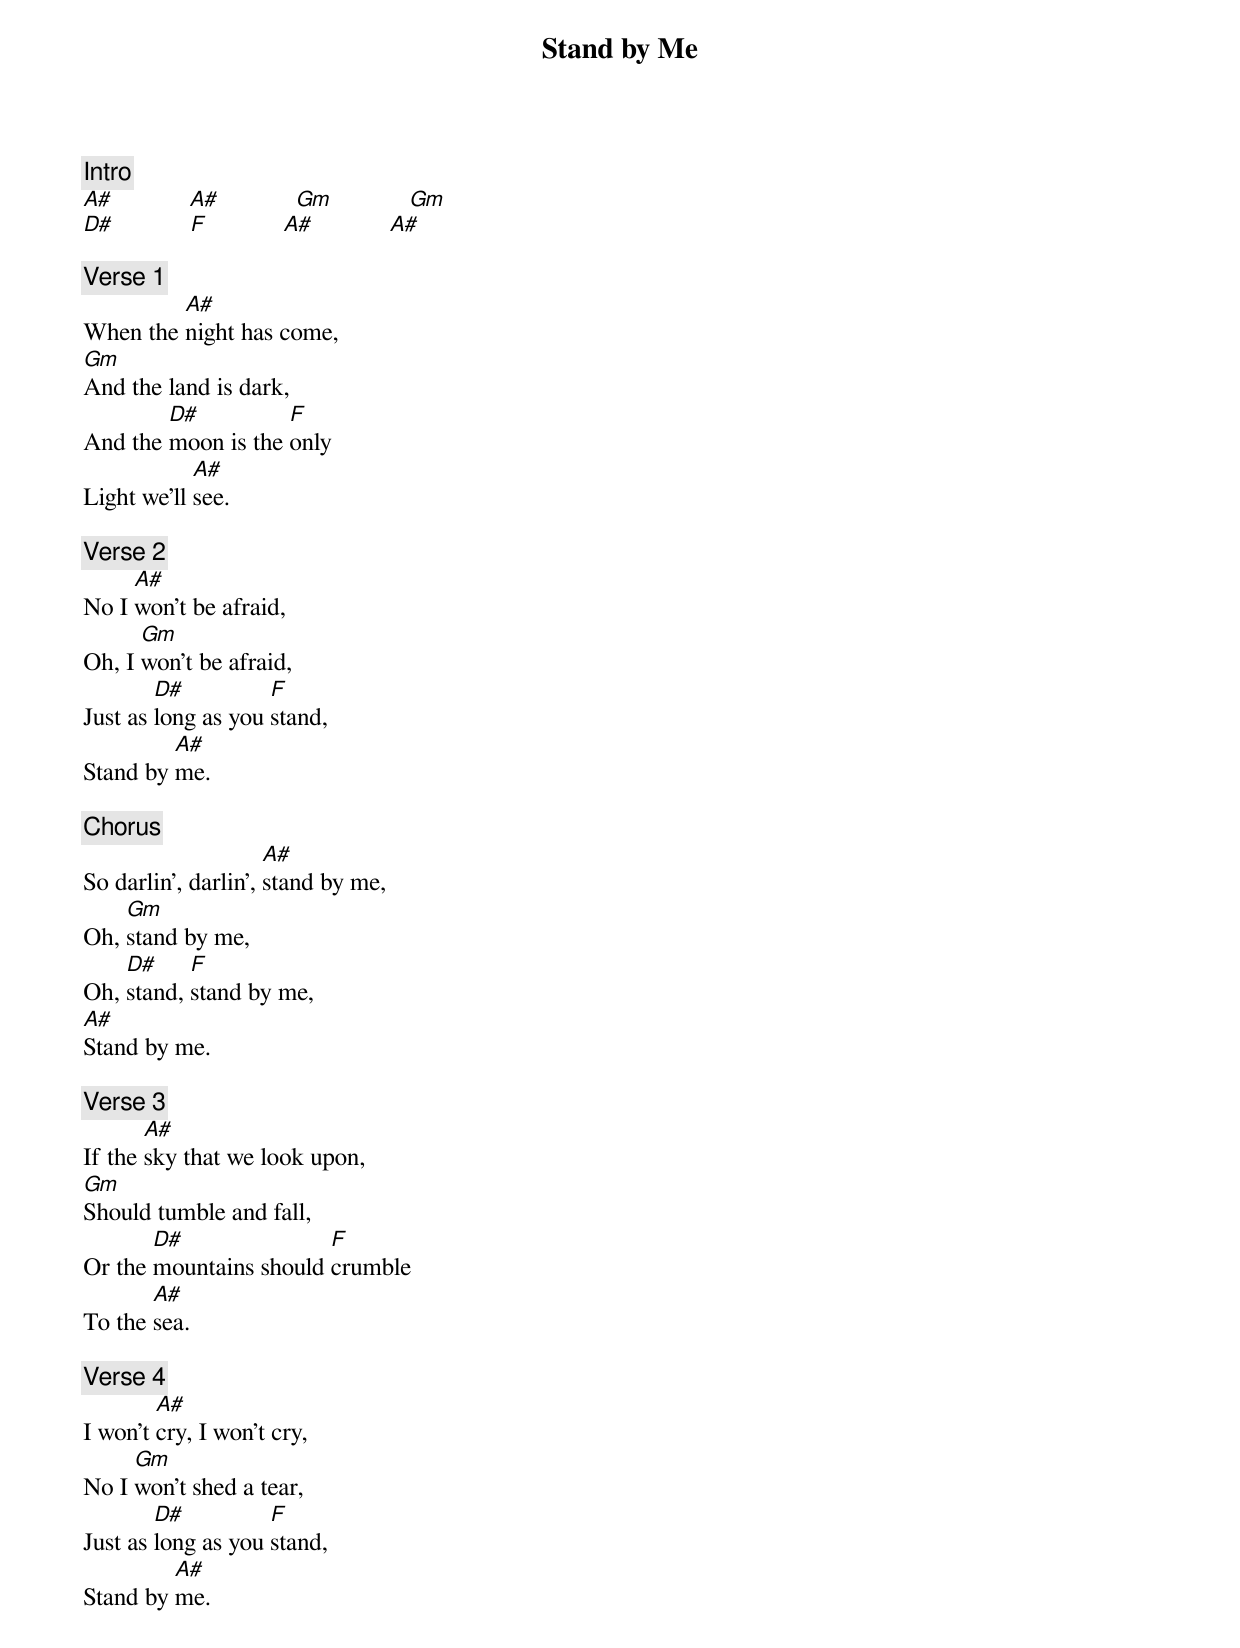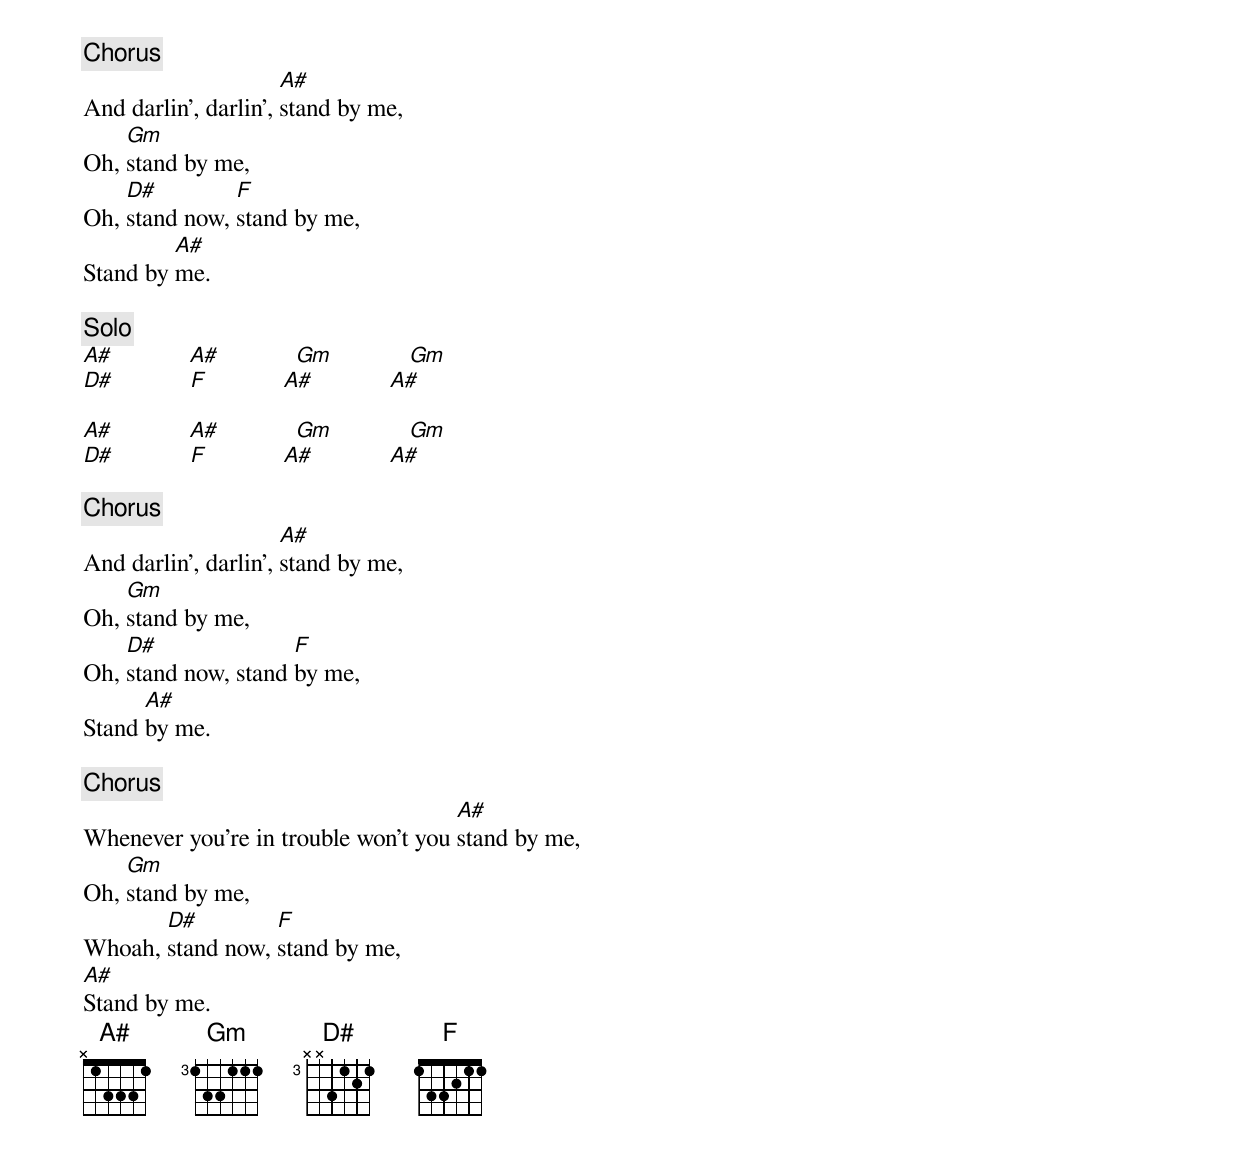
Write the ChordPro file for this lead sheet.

{title: Stand by Me}
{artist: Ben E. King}
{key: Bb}
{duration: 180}
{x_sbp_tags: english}

{c: Intro}
[A#]            [A#]            [Gm]            [Gm]
[D#]            [F]            [A#]            [A#]

{c: Verse 1}
When the [A#]night has come,
[Gm]And the land is dark,
And the [D#]moon is the [F]only
Light we'll [A#]see.

{c: Verse 2}
No I [A#]won't be afraid,
Oh, I [Gm]won't be afraid,
Just as [D#]long as you [F]stand,
Stand by [A#]me.

{c: Chorus}
So darlin', darlin', [A#]stand by me,
Oh, [Gm]stand by me,
Oh, [D#]stand, [F]stand by me,
[A#]Stand by me.

{c: Verse 3}
If the [A#]sky that we look upon,
[Gm]Should tumble and fall,
Or the [D#]mountains should [F]crumble
To the [A#]sea.

{c: Verse 4}
I won't [A#]cry, I won't cry,
No I [Gm]won't shed a tear,
Just as [D#]long as you [F]stand,
Stand by [A#]me.

{c: Chorus}
And darlin', darlin', [A#]stand by me,
Oh, [Gm]stand by me,
Oh, [D#]stand now, [F]stand by me,
Stand by [A#]me.

{c: Solo}
[A#]            [A#]            [Gm]            [Gm]
[D#]            [F]            [A#]            [A#]

[A#]            [A#]            [Gm]            [Gm]
[D#]            [F]            [A#]            [A#]

{c: Chorus}
And darlin', darlin', [A#]stand by me,
Oh, [Gm]stand by me,
Oh, [D#]stand now, stand [F]by me,
Stand [A#]by me.

{c: Chorus}
Whenever you're in trouble won't you [A#]stand by me,
Oh, [Gm]stand by me,
Whoah, [D#]stand now, [F]stand by me,
[A#]Stand by me.
